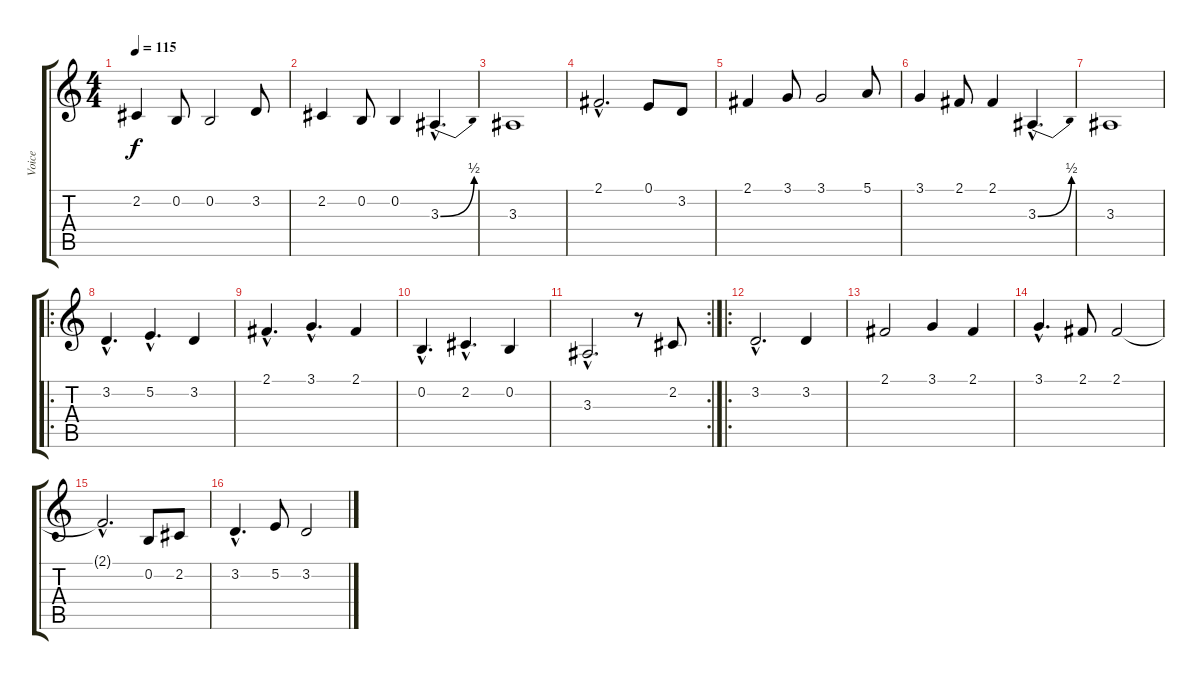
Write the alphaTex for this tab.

\track ("Voice" "Voice") {instrument lead1square}
\staff {score tabs}
\tuning (E4 B3 G3 D3 A2 E2) {hide}
\ts (4 4)
\tempo 115
\clef g2
\ks c
2.2.4{dy f} 0.2.8 0.2.2 3.2.8 |
2.2.4 0.2.8 0.2.4 3.3{be (bend 0 0 60 2) hac}.4{d} |
3.3.1 |
2.1{hac}.2{d} 0.1.8 3.2.8 |
2.1.4 3.1.8 3.1.2 5.1.8 |
3.1.4 2.1.8 2.1.4 3.3{be (bend 0 0 60 2) hac}.4{d} |
3.3.1 |
\ro
3.2{hac}.4{d} 5.2{hac}.4{d} 3.2.4 |
2.1{hac}.4{d} 3.1{hac}.4{d} 2.1.4 |
0.2{hac}.4{d} 2.2{hac}.4{d} 0.2.4 |
\rc 2
3.3{hac}.2{d} r.8 2.2.8 |
\ro
3.2{hac}.2{d} 3.2.4 |
2.1.2 3.1.4 2.1.4 |
3.1{hac}.4{d} 2.1.8 2.1.2 |
2.1{hac t}.2{d} 0.2.8 2.2.8 |
3.2{hac}.4{d} 5.2.8 3.2.2
